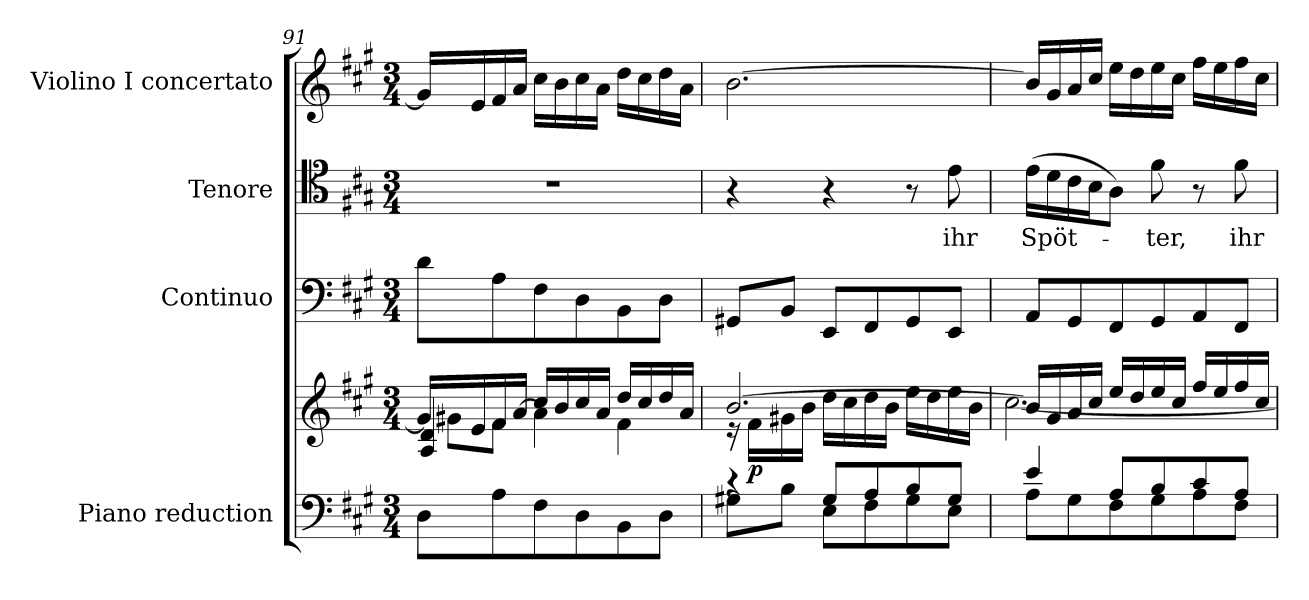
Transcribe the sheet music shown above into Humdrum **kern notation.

**kern	**kern	**dynam	**kern	**dynam	**kern	**text	**kern	**dynam
*part4	*part4	*part4	*part3	*part3	*part2	*part2	*part1	*part1
*staff5	*staff4	*staff4/5	*staff3	*staff3	*staff2	*staff2	*staff1	*staff1
*I"Piano reduction	*	*	*I"Continuo	*	*I"Tenore	*	*I"Violino I concertato	*
*I'Pno	*	*	*	*	*	*	*I'Vln	*
*clefF4	*clefG2	*	*clefF4	*	*clefC4	*	*clefG2	*
*k[f#c#g#]	*k[f#c#g#]	*	*k[f#c#g#]	*	*k[f#c#g#]	*	*k[f#c#g#]	*
*M3/4	*M3/4	*	*M3/4	*	*M3/4	*	*M3/4	*
=91	=91	=91	=91	=91	=91	=91	=91	=91
*	*^	*	*	*	*	*	*	*
*	*	*^	*	*	*	*	*	*	*
8D\L	16g/LL]	8g#X\L	4A/ 4d/	.	8d\L	.	2.r	.	16g/LL]	.
.	16e/	.	.	.	.	.	.	.	16e/	.
8A\	16f#/	8f#\J	.	.	8A\	.	.	.	16f#/	.
.	[16a/JJ	.	.	.	.	.	.	.	16a/JJ	.
8F#\	16cc#/LL	4a\]	4ryy	.	8F#\	.	.	.	16cc#\LL	.
.	16b/	.	.	.	.	.	.	.	16b\	.
8D\	16cc#/	.	.	.	8D\	.	.	.	16cc#\	.
.	16a/JJ	.	.	.	.	.	.	.	16a\JJ	.
8BB\	16dd/LL	4f#\	4ryy	.	8BB\	.	.	.	16dd\LL	.
.	16cc#/	.	.	.	.	.	.	.	16cc#\	.
8D\J	16dd/	.	.	.	8D\J	.	.	.	16dd\	.
.	16a/JJ	.	.	.	.	.	.	.	16a\JJ	.
*	*	*v	*v	*	*	*	*	*	*	*
=92	=92	=92	=92	=92	=92	=92	=92	=92	=92
*^	*	*	*	*	*	*	*	*	*
!	!	!	!	!	!	!	!	!	!	!LO:DY:b
4rc	8G#X\L	[2.b/	16r	.	8GG#X/L	.	4r	.	[2.b\	other-dynamics
!	!	!	!	!LO:DY:b	!	!	!	!	!	!
.	.	.	16f#\LL	p	.	.	.	.	.	.
.	8B\J	.	16g#X\	.	8BB/J	.	.	.	.	.
.	.	.	16b\JJ	.	.	.	.	.	.	.
!	!	!	!	!	!	!LO:DY:b	!	!	!	!
8G#/L	8E\L	.	16dd\LL	.	8EE/L	other-dynamics	4r	.	.	.
.	.	.	16cc#\	.	.	.	.	.	.	.
8A/	8F#\	.	16dd\	.	8FF#/	.	.	.	.	.
.	.	.	16b\JJ	.	.	.	.	.	.	.
8B/	8G#\	.	16ee\LL	.	8GG#/	.	8r	.	.	.
.	.	.	16dd\	.	.	.	.	.	.	.
!	!	!	!	!	!	!	!	!LO:LY:b	!	!
8G#/J	8E\J	.	16ee\	.	8EE/J	.	8e\	ihr	.	.
.	.	.	16b\JJ	.	.	.	.	.	.	.
!!LO:PB:g=z
=93	=93	=93	=93	=93	=93	=93	=93	=93	=93	=93
!	!	!	!	!	!	!	!	!LO:LY:b	!	!
4e/	8A\L	16b/LL]	[2.cc#\	.	8AA/L	.	(>16e\LL	Spöt-	16b/LL]	.
.	.	16g#/	.	.	.	.	16d\	.	16g#/	.
.	8G#\	16a/	.	.	8GG#/	.	16c#\	.	16a/	.
.	.	16cc#/JJ	.	.	.	.	16B\J	.	16cc#/JJ	.
8A/L	8F#\	16ee/LL	.	.	8FF#/	.	8A\J)	.	16ee\LL	.
.	.	16dd/	.	.	.	.	.	.	16dd\	.
!	!	!	!	!	!	!	!	!LO:LY:b	!	!
8B/	8G#\	16ee/	.	.	8GG#/	.	8f#\	-ter,	16ee\	.
.	.	16cc#/JJ	.	.	.	.	.	.	16cc#\JJ	.
8c#/	8A\	16ff#/LL	.	.	8AA/	.	8r	.	16ff#\LL	.
.	.	16ee/	.	.	.	.	.	.	16ee\	.
!	!	!	!	!	!	!	!	!LO:LY:b	!	!
8A/J	8F#\J	16ff#/	.	.	8FF#/J	.	8f#\	ihr	16ff#\	.
.	.	16cc#/JJ	.	.	.	.	.	.	16cc#\JJ	.
*v	*v	*	*	*	*	*	*	*	*	*
*	*v	*v	*	*	*	*	*	*	*
=	=	=	=	=	=	=	=	=
*-	*-	*-	*-	*-	*-	*-	*-	*-
